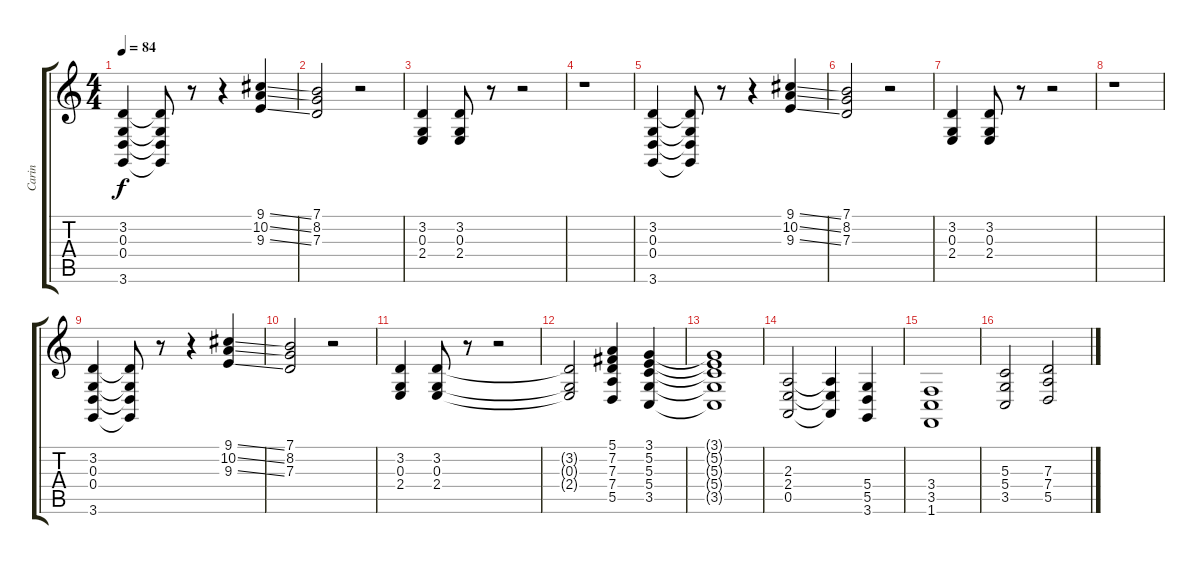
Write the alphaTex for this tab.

\track ("Carin" "Carin") {instrument stringensemble1}
\staff {score tabs}
\tuning (E4 B3 G3 D3 A2 E2) {hide}
\ts (4 4)
\tempo 84
\clef g2
\ks c
(3.2 0.3 0.4 3.6).4{dy f} (3.2{t} 0.3{t} 0.4{t} 3.6{t}).8 r.8 r.4 (9.1{ss} 10.2{ss} 9.3{ss}).4 |
(7.1 8.2 7.3).2 r.2 |
(3.2 0.3 2.4).4 (3.2 0.3 2.4).8 r.8 r.2 |
r.1 |
(3.2 0.3 0.4 3.6).4 (3.2{t} 0.3{t} 0.4{t} 3.6{t}).8 r.8 r.4 (9.1{ss} 10.2{ss} 9.3{ss}).4 |
(7.1 8.2 7.3).2 r.2 |
(3.2 0.3 2.4).4 (3.2 0.3 2.4).8 r.8 r.2 |
r.1 |
(3.2 0.3 0.4 3.6).4 (3.2{t} 0.3{t} 0.4{t} 3.6{t}).8 r.8 r.4 (9.1{ss} 10.2{ss} 9.3{ss}).4 |
(7.1 8.2 7.3).2 r.2 |
(3.2 0.3 2.4).4 (3.2 0.3 2.4).8 r.8 r.2 |
(3.2{t} 0.3{t} 2.4{t}).2 (5.1 7.2 7.3 7.4 5.5).4 (3.1 5.2 5.3 5.4 3.5).4 |
(3.1{t} 5.2{t} 5.3{t} 5.4{t} 3.5{t}).1 |
(2.3 2.4 0.5).2 (2.3{t} 2.4{t} 0.5{t}).4 (5.4 5.5 3.6).4 |
(3.4 3.5 1.6).1 |
(5.3 5.4 3.5).2 (7.3 7.4 5.5).2
